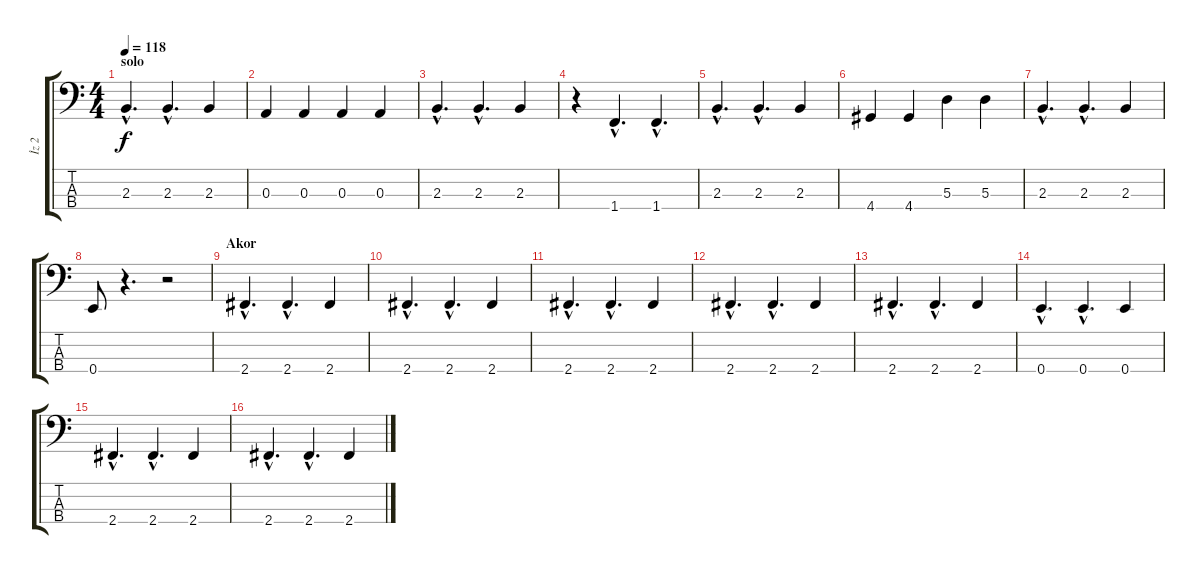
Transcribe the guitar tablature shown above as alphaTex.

\track ("İz 2" "İz 2") {instrument electricbassfinger}
\staff {score tabs}
\tuning (G2 D2 A1 E1) {hide}
\ts (4 4)
\section ("" "solo")
\tempo 118
\clef f4
\ks c
2.3{hac}.4{d dy f} 2.3{hac}.4{d} 2.3.4 |
0.3.4 0.3.4 0.3.4 0.3.4 |
2.3{hac}.4{d} 2.3{hac}.4{d} 2.3.4 |
r.4 1.4{hac}.4{d} 1.4{hac}.4{d} |
2.3{hac}.4{d} 2.3{hac}.4{d} 2.3.4 |
4.4.4 4.4.4 5.3.4 5.3.4 |
2.3{hac}.4{d} 2.3{hac}.4{d} 2.3.4 |
0.4.8 r.4{d} r.2 |
\section ("" "Akor")
2.4{hac}.4{d} 2.4{hac}.4{d} 2.4.4 |
2.4{hac}.4{d} 2.4{hac}.4{d} 2.4.4 |
2.4{hac}.4{d} 2.4{hac}.4{d} 2.4.4 |
2.4{hac}.4{d} 2.4{hac}.4{d} 2.4.4 |
2.4{hac}.4{d} 2.4{hac}.4{d} 2.4.4 |
0.4{hac}.4{d} 0.4{hac}.4{d} 0.4.4 |
2.4{hac}.4{d} 2.4{hac}.4{d} 2.4.4 |
2.4{hac}.4{d} 2.4{hac}.4{d} 2.4.4
